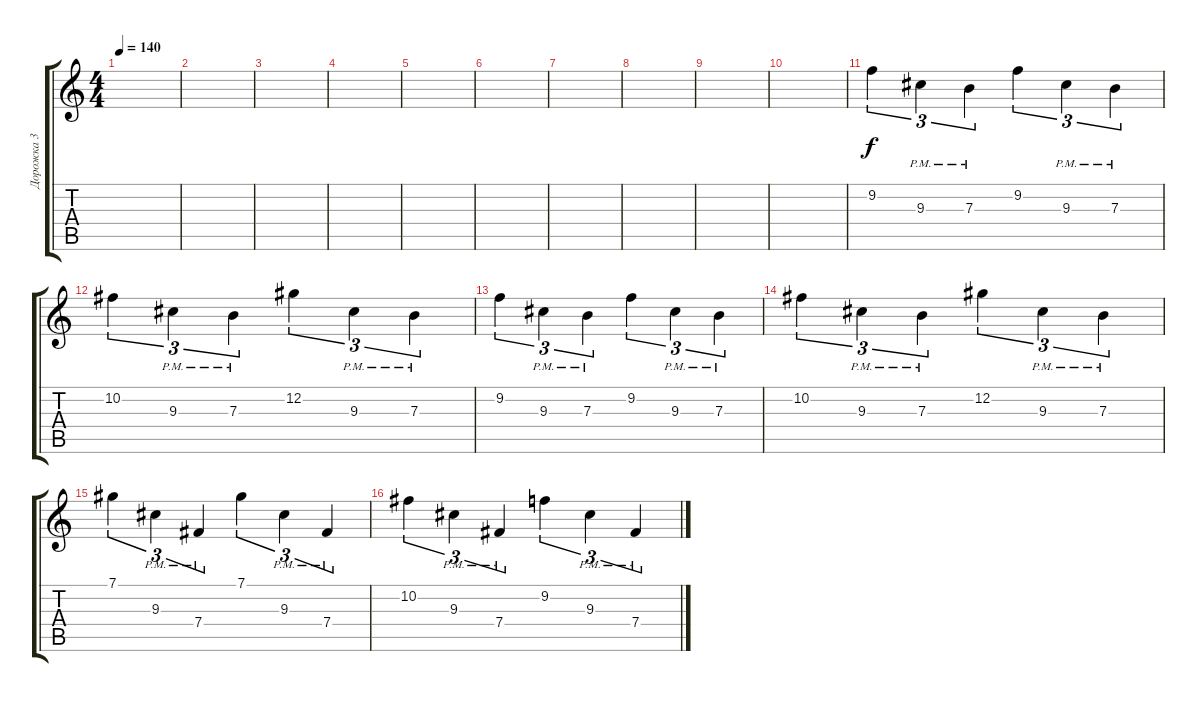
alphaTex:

\track ("Дорожка 3" "Дорожка 3") {instrument distortionguitar}
\staff {score tabs}
\tuning (Db4 Ab3 E3 B2 Gb2 B1) {hide}
\ts (4 4)
\tempo 140
\clef g2
\ks c
|
|
|
|
|
|
|
|
|
|
9.2.4{tu (3 2)} 9.3{pm}.4{tu (3 2)} 7.3{pm}.4{tu (3 2)} 9.2.4{tu (3 2)} 9.3{pm}.4{tu (3 2)} 7.3{pm}.4{tu (3 2)} |
10.2.4{tu (3 2)} 9.3{pm}.4{tu (3 2)} 7.3{pm}.4{tu (3 2)} 12.2.4{tu (3 2)} 9.3{pm}.4{tu (3 2)} 7.3{pm}.4{tu (3 2)} |
9.2.4{tu (3 2)} 9.3{pm}.4{tu (3 2)} 7.3{pm}.4{tu (3 2)} 9.2.4{tu (3 2)} 9.3{pm}.4{tu (3 2)} 7.3{pm}.4{tu (3 2)} |
10.2.4{tu (3 2)} 9.3{pm}.4{tu (3 2)} 7.3{pm}.4{tu (3 2)} 12.2.4{tu (3 2)} 9.3{pm}.4{tu (3 2)} 7.3{pm}.4{tu (3 2)} |
7.1.4{tu (3 2)} 9.3{pm}.4{tu (3 2)} 7.4{pm}.4{tu (3 2)} 7.1.4{tu (3 2)} 9.3{pm}.4{tu (3 2)} 7.4{pm}.4{tu (3 2)} |
10.2.4{tu (3 2)} 9.3{pm}.4{tu (3 2)} 7.4{pm}.4{tu (3 2)} 9.2.4{tu (3 2)} 9.3{pm}.4{tu (3 2)} 7.4{pm}.4{tu (3 2)}
